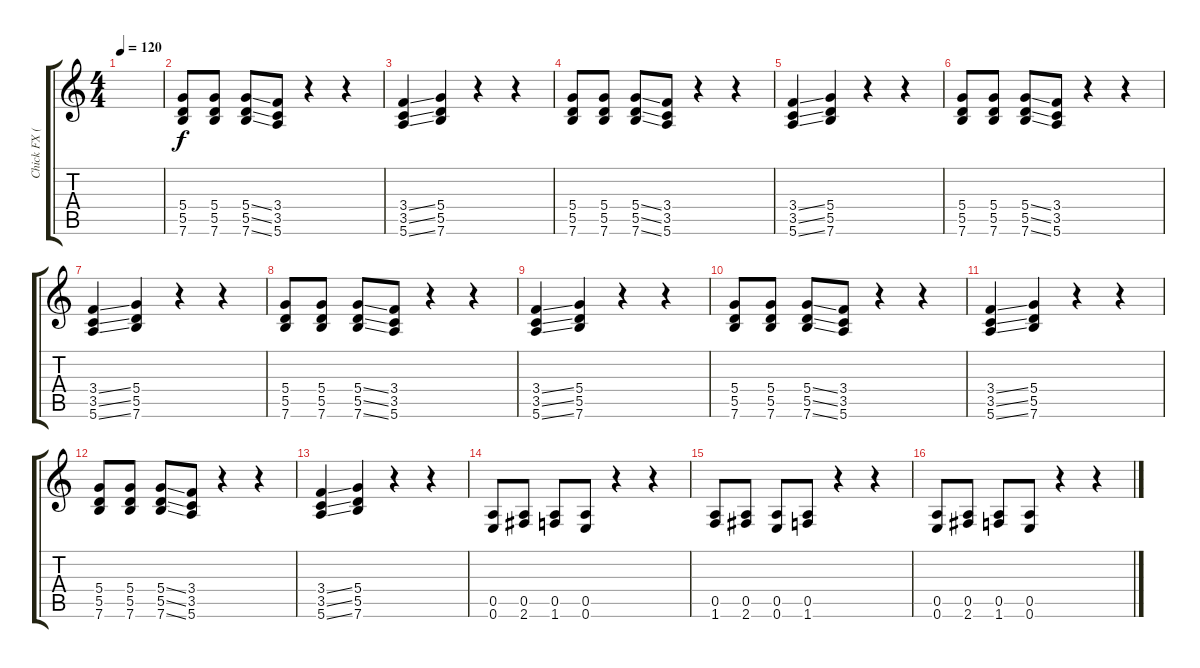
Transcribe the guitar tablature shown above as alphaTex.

\track ("Chick FX (guitar)" "Chick FX (") {instrument distortionguitar}
\staff {score tabs}
\tuning (E4 B3 G3 D3 A2 E2) {hide}
\ts (4 4)
\tempo 120
\clef g2
\ks c
|
(5.4 5.5 7.6).8 (5.4 5.5 7.6).8 (5.4{ss} 5.5{ss} 7.6{ss}).8 (3.4 3.5 5.6).8 r.4 r.4 |
(3.4{ss} 3.5{ss} 5.6{ss}).4 (5.4 5.5 7.6).4 r.4 r.4 |
(5.4 5.5 7.6).8 (5.4 5.5 7.6).8 (5.4{ss} 5.5{ss} 7.6{ss}).8 (3.4 3.5 5.6).8 r.4 r.4 |
(3.4{ss} 3.5{ss} 5.6{ss}).4 (5.4 5.5 7.6).4 r.4 r.4 |
(5.4 5.5 7.6).8 (5.4 5.5 7.6).8 (5.4{ss} 5.5{ss} 7.6{ss}).8 (3.4 3.5 5.6).8 r.4 r.4 |
(3.4{ss} 3.5{ss} 5.6{ss}).4 (5.4 5.5 7.6).4 r.4 r.4 |
(5.4 5.5 7.6).8 (5.4 5.5 7.6).8 (5.4{ss} 5.5{ss} 7.6{ss}).8 (3.4 3.5 5.6).8 r.4 r.4 |
(3.4{ss} 3.5{ss} 5.6{ss}).4 (5.4 5.5 7.6).4 r.4 r.4 |
(5.4 5.5 7.6).8 (5.4 5.5 7.6).8 (5.4{ss} 5.5{ss} 7.6{ss}).8 (3.4 3.5 5.6).8 r.4 r.4 |
(3.4{ss} 3.5{ss} 5.6{ss}).4 (5.4 5.5 7.6).4 r.4 r.4 |
(5.4 5.5 7.6).8 (5.4 5.5 7.6).8 (5.4{ss} 5.5{ss} 7.6{ss}).8 (3.4 3.5 5.6).8 r.4 r.4 |
(3.4{ss} 3.5{ss} 5.6{ss}).4 (5.4 5.5 7.6).4 r.4 r.4 |
(0.5 0.6).8 (0.5 2.6).8 (0.5 1.6).8 (0.5 0.6).8 r.4 r.4 |
(0.5 1.6).8 (0.5 2.6).8 (0.5 0.6).8 (0.5 1.6).8 r.4 r.4 |
(0.5 0.6).8 (0.5 2.6).8 (0.5 1.6).8 (0.5 0.6).8 r.4 r.4
